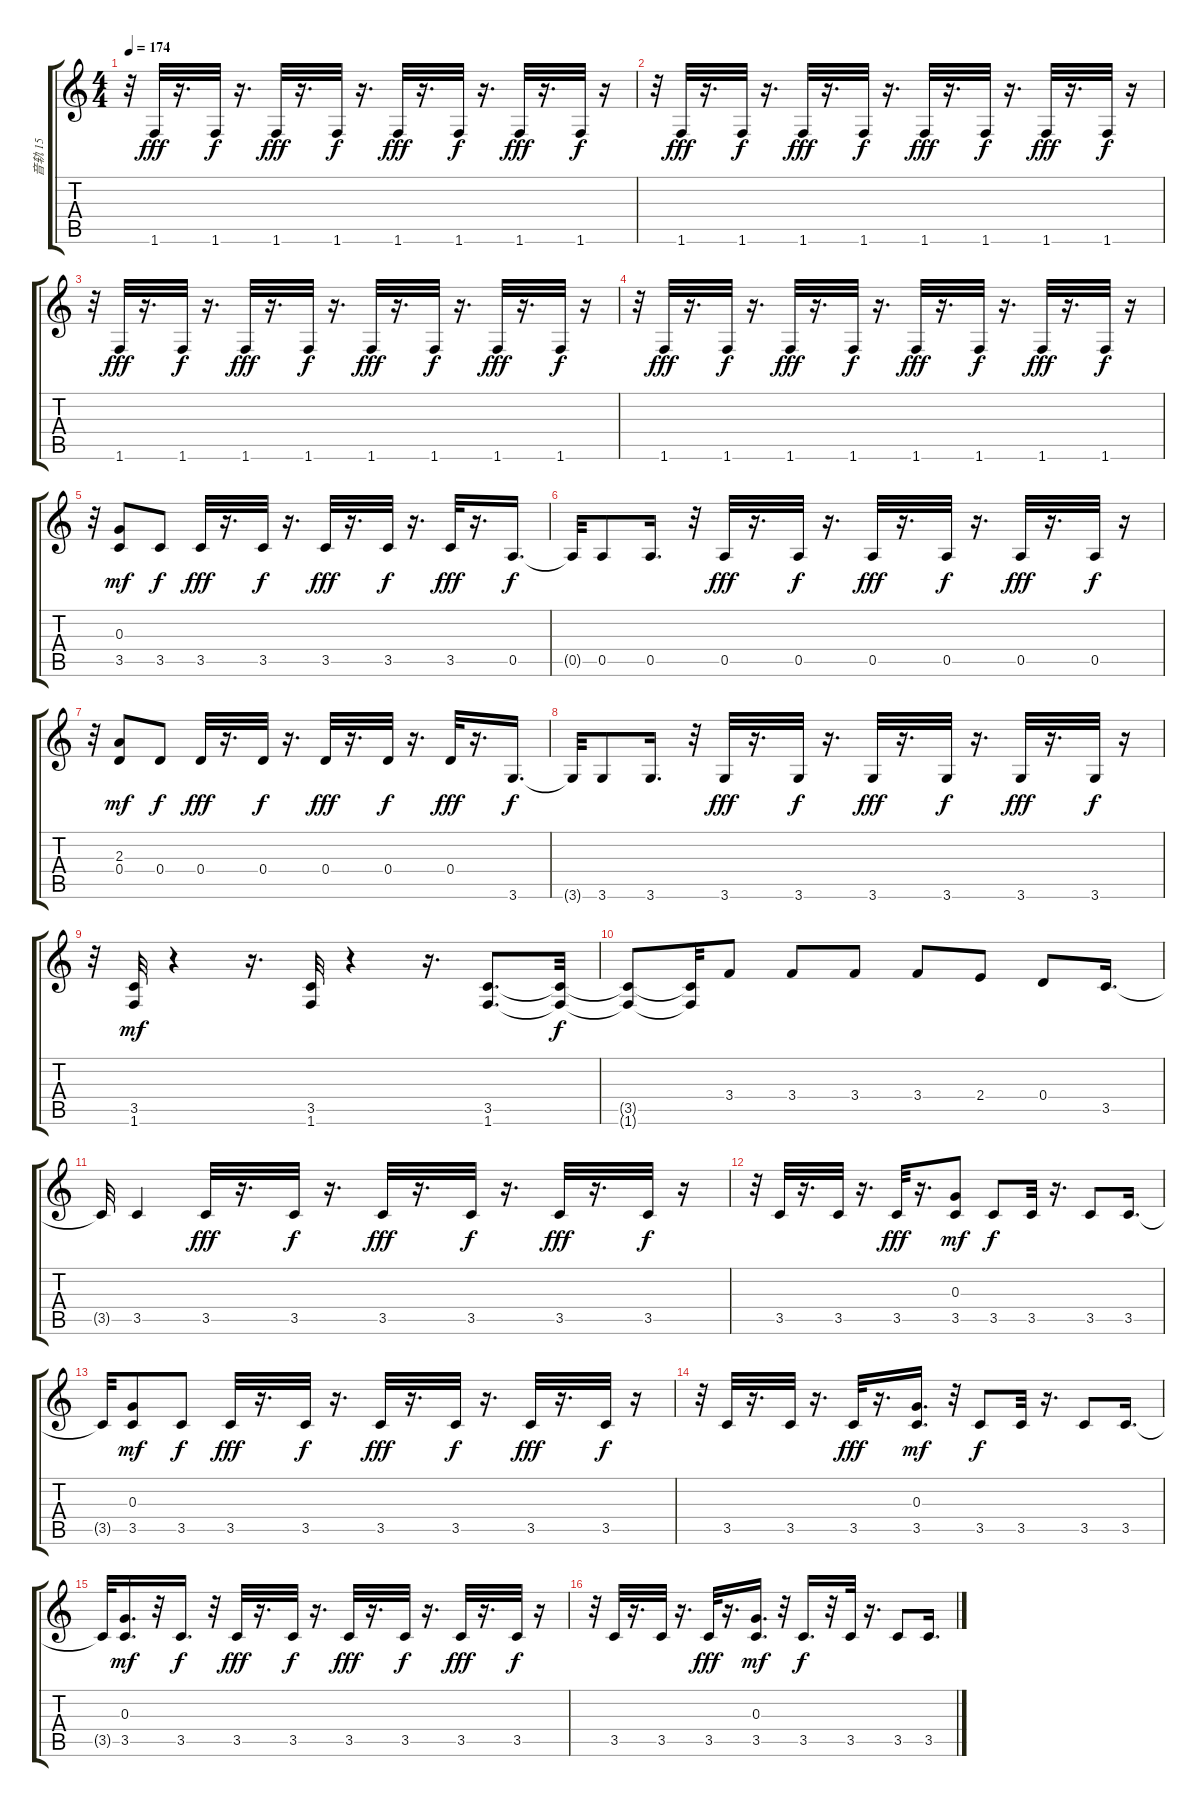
\track ("音轨 15" "音轨 15") {instrument distortionguitar}
\staff {score tabs}
\tuning (E4 B3 G3 D3 A2 E2) {hide}
\ts (4 4)
\tempo 174
\clef g2
\ks c
r.32{dy f} 1.6.32{dy fff} r.16{d} 1.6.32{dy f} r.16{d} 1.6.32{dy fff} r.16{d} 1.6.32{dy f} r.16{d} 1.6.32{dy fff} r.16{d} 1.6.32{dy f} r.16{d} 1.6.32{dy fff} r.16{d} 1.6.32{dy f} r.16 |
r.32 1.6.32{dy fff} r.16{d} 1.6.32{dy f} r.16{d} 1.6.32{dy fff} r.16{d} 1.6.32{dy f} r.16{d} 1.6.32{dy fff} r.16{d} 1.6.32{dy f} r.16{d} 1.6.32{dy fff} r.16{d} 1.6.32{dy f} r.16 |
r.32 1.6.32{dy fff} r.16{d} 1.6.32{dy f} r.16{d} 1.6.32{dy fff} r.16{d} 1.6.32{dy f} r.16{d} 1.6.32{dy fff} r.16{d} 1.6.32{dy f} r.16{d} 1.6.32{dy fff} r.16{d} 1.6.32{dy f} r.16 |
r.32 1.6.32{dy fff} r.16{d} 1.6.32{dy f} r.16{d} 1.6.32{dy fff} r.16{d} 1.6.32{dy f} r.16{d} 1.6.32{dy fff} r.16{d} 1.6.32{dy f} r.16{d} 1.6.32{dy fff} r.16{d} 1.6.32{dy f} r.16 |
r.32 (0.3 3.5).8{dy mf} 3.5.8{dy f} 3.5.32{dy fff} r.16{d} 3.5.32{dy f} r.16{d} 3.5.32{dy fff} r.16{d} 3.5.32{dy f} r.16{d} 3.5.32{dy fff} r.16{d} 0.5.16{d dy f} |
0.5{t}.32 0.5.8 0.5.16{d} r.32 0.5.32{dy fff} r.16{d} 0.5.32{dy f} r.16{d} 0.5.32{dy fff} r.16{d} 0.5.32{dy f} r.16{d} 0.5.32{dy fff} r.16{d} 0.5.32{dy f} r.16 |
r.32 (2.3 0.4).8{dy mf} 0.4.8{dy f} 0.4.32{dy fff} r.16{d} 0.4.32{dy f} r.16{d} 0.4.32{dy fff} r.16{d} 0.4.32{dy f} r.16{d} 0.4.32{dy fff} r.16{d} 3.6.16{d dy f} |
3.6{t}.32 3.6.8 3.6.16{d} r.32 3.6.32{dy fff} r.16{d} 3.6.32{dy f} r.16{d} 3.6.32{dy fff} r.16{d} 3.6.32{dy f} r.16{d} 3.6.32{dy fff} r.16{d} 3.6.32{dy f} r.16 |
r.32 (3.5 1.6).32{dy mf} r.4 r.16{d} (3.5 1.6).32 r.4 r.16{d} (3.5 1.6).8{d} (3.5{t} 1.6{t}).32{dy f} |
(3.5{t} 1.6{t}).8 (3.5{t} 1.6{t}).32 3.4.8 3.4.8 3.4.8 3.4.8 2.4.8 0.4.8 3.5.16{d} |
3.5{t}.32 3.5.4 3.5.32{dy fff} r.16{d} 3.5.32{dy f} r.16{d} 3.5.32{dy fff} r.16{d} 3.5.32{dy f} r.16{d} 3.5.32{dy fff} r.16{d} 3.5.32{dy f} r.16 |
r.32 3.5.32 r.16{d} 3.5.32 r.16{d} 3.5.32{dy fff} r.16{d} (0.3 3.5).8{dy mf} 3.5.8{dy f} 3.5.32 r.16{d} 3.5.8 3.5.16{d} |
3.5{t}.32 (0.3 3.5).8{dy mf} 3.5.8{dy f} 3.5.32{dy fff} r.16{d} 3.5.32{dy f} r.16{d} 3.5.32{dy fff} r.16{d} 3.5.32{dy f} r.16{d} 3.5.32{dy fff} r.16{d} 3.5.32{dy f} r.16 |
r.32 3.5.32 r.16{d} 3.5.32 r.16{d} 3.5.32{dy fff} r.16{d} (0.3 3.5).16{d dy mf} r.32 3.5.8{dy f} 3.5.32 r.16{d} 3.5.8 3.5.16{d} |
3.5{t}.32 (0.3 3.5).16{d dy mf} r.32 3.5.16{d dy f} r.32 3.5.32{dy fff} r.16{d} 3.5.32{dy f} r.16{d} 3.5.32{dy fff} r.16{d} 3.5.32{dy f} r.16{d} 3.5.32{dy fff} r.16{d} 3.5.32{dy f} r.16 |
r.32 3.5.32 r.16{d} 3.5.32 r.16{d} 3.5.32{dy fff} r.16{d} (0.3 3.5).16{d dy mf} r.32 3.5.16{d dy f} r.32 3.5.32 r.16{d} 3.5.8 3.5.16{d}
